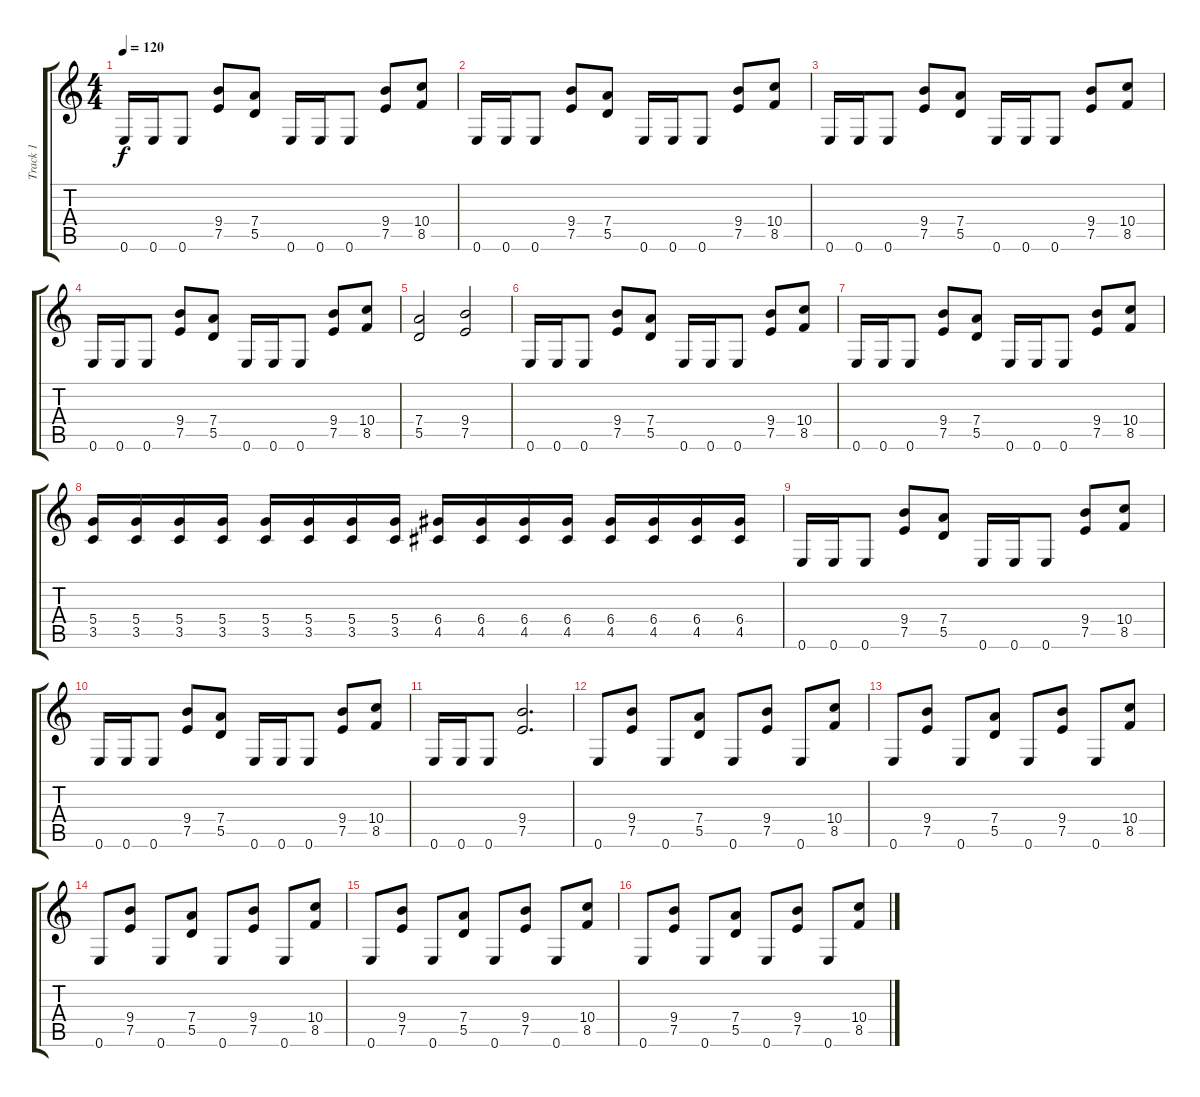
\track ("Track 1" "Track 1") {instrument distortionguitar}
\staff {score tabs}
\tuning (E4 B3 G3 D3 A2 E2) {hide}
\ts (4 4)
\tempo 120
\clef g2
\ks c
0.6.16{dy f} 0.6.16 0.6.8 (9.4 7.5).8 (7.4 5.5).8 0.6.16 0.6.16 0.6.8 (9.4 7.5).8 (10.4 8.5).8 |
0.6.16 0.6.16 0.6.8 (9.4 7.5).8 (7.4 5.5).8 0.6.16 0.6.16 0.6.8 (9.4 7.5).8 (10.4 8.5).8 |
0.6.16 0.6.16 0.6.8 (9.4 7.5).8 (7.4 5.5).8 0.6.16 0.6.16 0.6.8 (9.4 7.5).8 (10.4 8.5).8 |
0.6.16 0.6.16 0.6.8 (9.4 7.5).8 (7.4 5.5).8 0.6.16 0.6.16 0.6.8 (9.4 7.5).8 (10.4 8.5).8 |
(7.4 5.5).2 (9.4 7.5).2 |
0.6.16 0.6.16 0.6.8 (9.4 7.5).8 (7.4 5.5).8 0.6.16 0.6.16 0.6.8 (9.4 7.5).8 (10.4 8.5).8 |
0.6.16 0.6.16 0.6.8 (9.4 7.5).8 (7.4 5.5).8 0.6.16 0.6.16 0.6.8 (9.4 7.5).8 (10.4 8.5).8 |
(5.4 3.5).16 (5.4 3.5).16 (5.4 3.5).16 (5.4 3.5).16 (5.4 3.5).16 (5.4 3.5).16 (5.4 3.5).16 (5.4 3.5).16 (6.4 4.5).16 (6.4 4.5).16 (6.4 4.5).16 (6.4 4.5).16 (6.4 4.5).16 (6.4 4.5).16 (6.4 4.5).16 (6.4 4.5).16 |
0.6.16 0.6.16 0.6.8 (9.4 7.5).8 (7.4 5.5).8 0.6.16 0.6.16 0.6.8 (9.4 7.5).8 (10.4 8.5).8 |
0.6.16 0.6.16 0.6.8 (9.4 7.5).8 (7.4 5.5).8 0.6.16 0.6.16 0.6.8 (9.4 7.5).8 (10.4 8.5).8 |
0.6.16 0.6.16 0.6.8 (9.4 7.5).2{d} |
0.6.8 (9.4 7.5).8 0.6.8 (7.4 5.5).8 0.6.8 (9.4 7.5).8 0.6.8 (10.4 8.5).8 |
0.6.8 (9.4 7.5).8 0.6.8 (7.4 5.5).8 0.6.8 (9.4 7.5).8 0.6.8 (10.4 8.5).8 |
0.6.8 (9.4 7.5).8 0.6.8 (7.4 5.5).8 0.6.8 (9.4 7.5).8 0.6.8 (10.4 8.5).8 |
0.6.8 (9.4 7.5).8 0.6.8 (7.4 5.5).8 0.6.8 (9.4 7.5).8 0.6.8 (10.4 8.5).8 |
0.6.8 (9.4 7.5).8 0.6.8 (7.4 5.5).8 0.6.8 (9.4 7.5).8 0.6.8 (10.4 8.5).8
